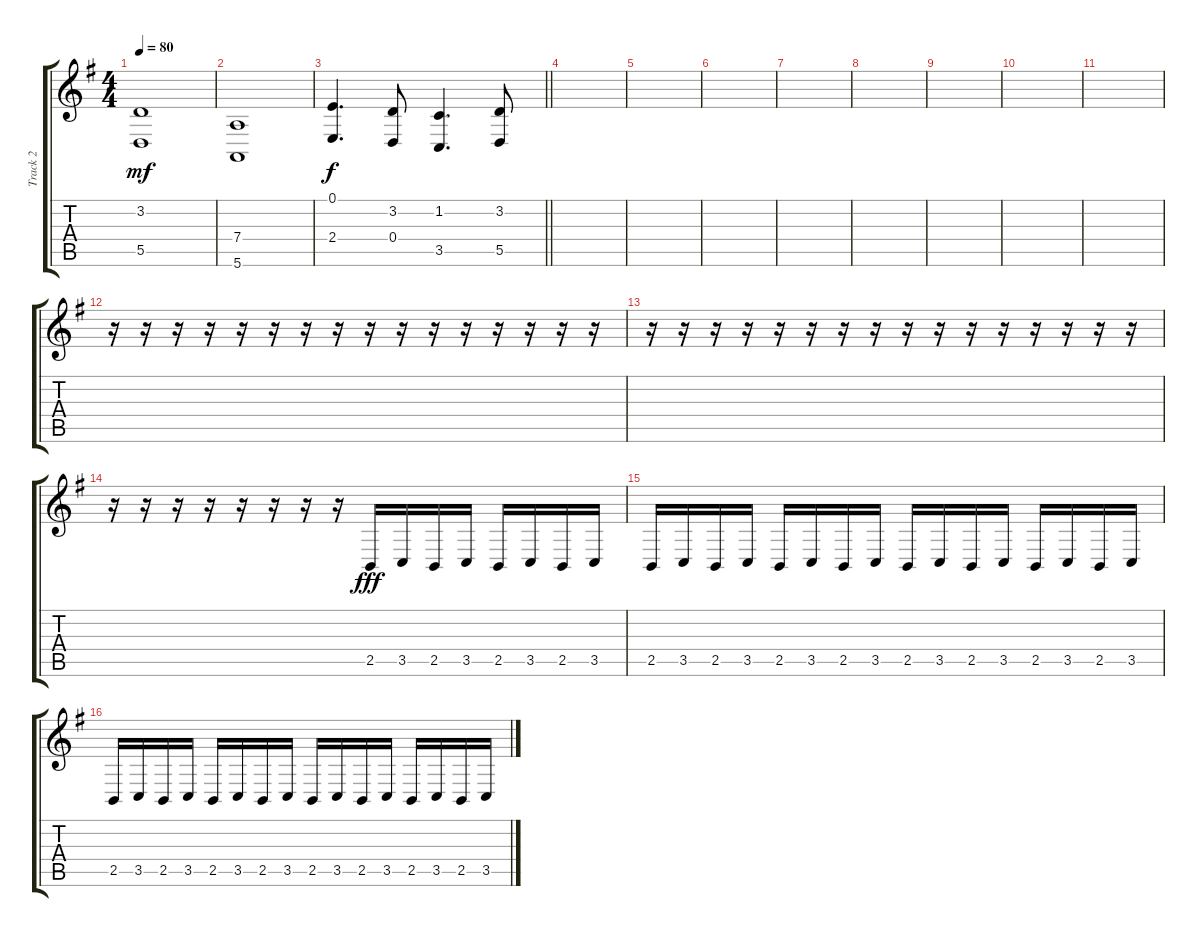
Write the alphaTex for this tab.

\track ("Track 2" "Track 2") {instrument orchestrahit}
\staff {score tabs}
\tuning (E4 B3 G3 D3 A2 E2) {hide}
\ts (4 4)
\tempo 80
\clef g2
\ks g
(3.2 5.5).1{dy mf} |
(7.4 5.6).1 |
\barLineRight lightlight
(0.1 2.4).4{d dy f} (3.2 0.4).8 (1.2 3.5).4{d} (3.2 5.5).8 |
|
|
|
|
|
|
|
|
r.16{volume 6} r.16 r.16 r.16 r.16 r.16 r.16 r.16 r.16 r.16 r.16 r.16 r.16 r.16 r.16 r.16 |
r.16 r.16 r.16 r.16 r.16 r.16 r.16 r.16 r.16 r.16 r.16 r.16 r.16 r.16 r.16 r.16 |
r.16{volume 6} r.16 r.16 r.16 r.16 r.16 r.16 r.16 2.5.16{dy fff} 3.5.16 2.5.16 3.5.16 2.5.16 3.5.16 2.5.16 3.5.16 |
2.5.16 3.5.16 2.5.16 3.5.16 2.5.16 3.5.16 2.5.16 3.5.16 2.5.16 3.5.16 2.5.16 3.5.16 2.5.16 3.5.16 2.5.16 3.5.16 |
2.5.16{volume 9} 3.5.16 2.5.16 3.5.16 2.5.16 3.5.16 2.5.16 3.5.16 2.5.16 3.5.16 2.5.16 3.5.16 2.5.16 3.5.16 2.5.16 3.5.16
